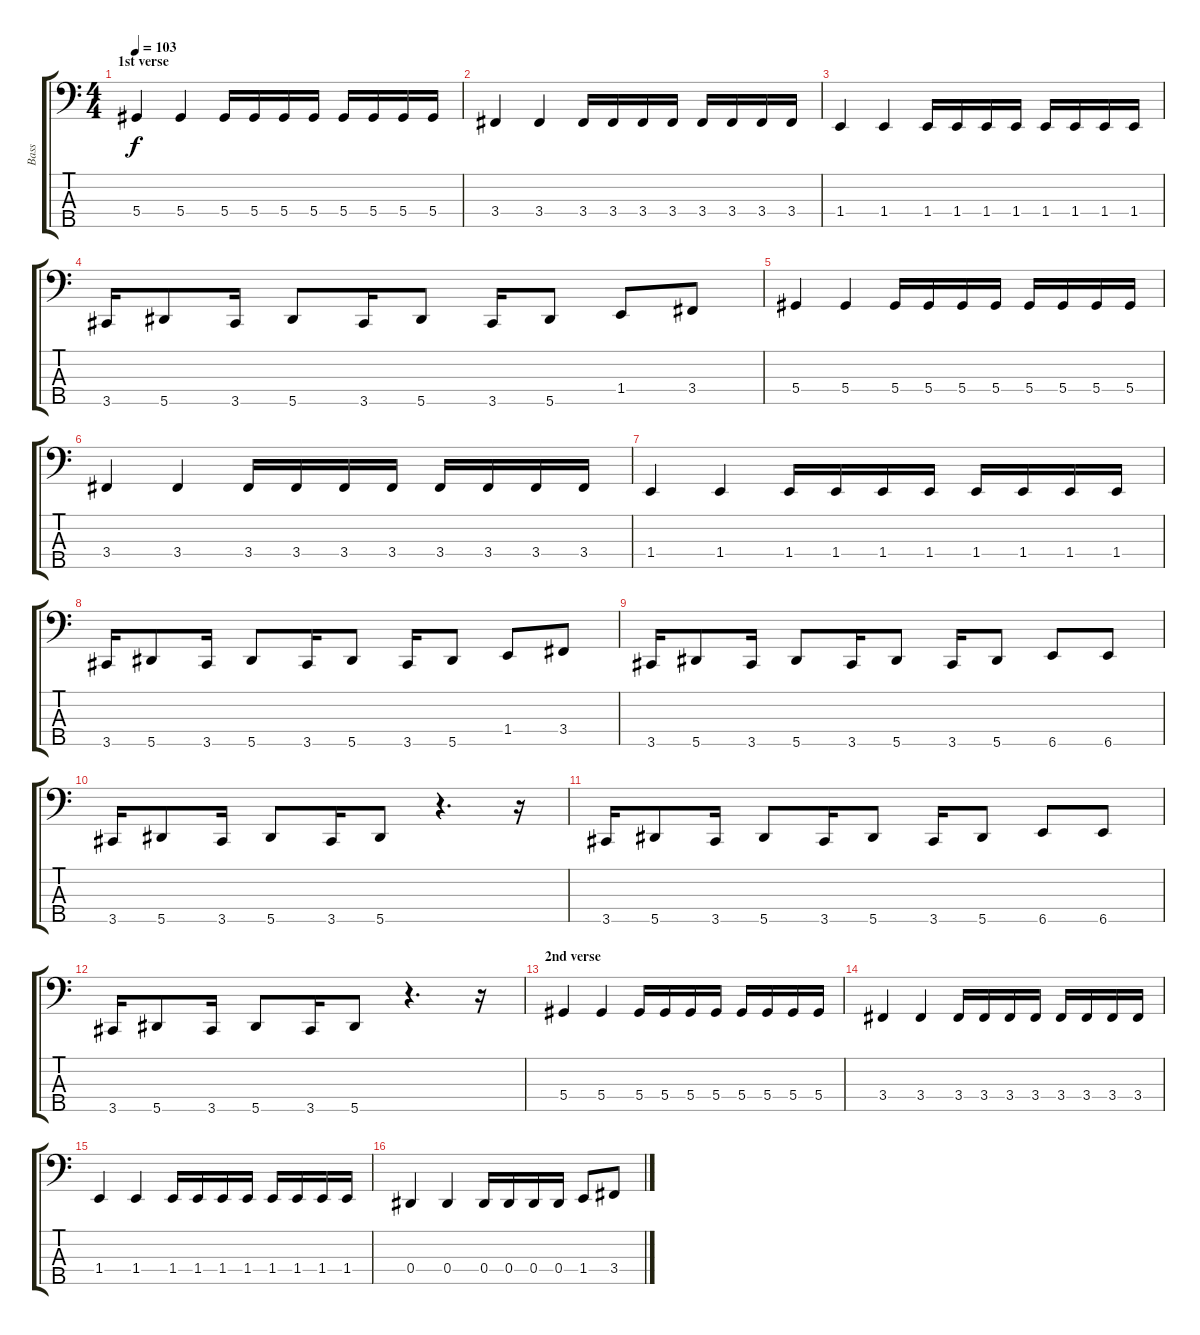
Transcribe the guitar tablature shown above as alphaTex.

\track ("Bass" "Bass") {instrument electricbasspick}
\staff {score tabs}
\tuning (Gb2 Db2 Ab1 Eb1 Bb0) {hide}
\ts (4 4)
\section ("" "1st verse")
\tempo 103
\clef f4
\ks c
5.4.4{dy f} 5.4.4 5.4.16 5.4.16 5.4.16 5.4.16 5.4.16 5.4.16 5.4.16 5.4.16 |
3.4.4 3.4.4 3.4.16 3.4.16 3.4.16 3.4.16 3.4.16 3.4.16 3.4.16 3.4.16 |
1.4.4 1.4.4 1.4.16 1.4.16 1.4.16 1.4.16 1.4.16 1.4.16 1.4.16 1.4.16 |
3.5.16 5.5.8 3.5.16 5.5.8 3.5.16 5.5.8 3.5.16 5.5.8 1.4.8 3.4.8 |
5.4.4 5.4.4 5.4.16 5.4.16 5.4.16 5.4.16 5.4.16 5.4.16 5.4.16 5.4.16 |
3.4.4 3.4.4 3.4.16 3.4.16 3.4.16 3.4.16 3.4.16 3.4.16 3.4.16 3.4.16 |
1.4.4 1.4.4 1.4.16 1.4.16 1.4.16 1.4.16 1.4.16 1.4.16 1.4.16 1.4.16 |
3.5.16 5.5.8 3.5.16 5.5.8 3.5.16 5.5.8 3.5.16 5.5.8 1.4.8 3.4.8 |
3.5.16 5.5.8 3.5.16 5.5.8 3.5.16 5.5.8 3.5.16 5.5.8 6.5.8 6.5.8 |
3.5.16 5.5.8 3.5.16 5.5.8 3.5.16 5.5.8 r.4{d} r.16 |
3.5.16 5.5.8 3.5.16 5.5.8 3.5.16 5.5.8 3.5.16 5.5.8 6.5.8 6.5.8 |
3.5.16 5.5.8 3.5.16 5.5.8 3.5.16 5.5.8 r.4{d} r.16 |
\section ("" "2nd verse")
5.4.4 5.4.4 5.4.16 5.4.16 5.4.16 5.4.16 5.4.16 5.4.16 5.4.16 5.4.16 |
3.4.4 3.4.4 3.4.16 3.4.16 3.4.16 3.4.16 3.4.16 3.4.16 3.4.16 3.4.16 |
1.4.4 1.4.4 1.4.16 1.4.16 1.4.16 1.4.16 1.4.16 1.4.16 1.4.16 1.4.16 |
0.4.4 0.4.4 0.4.16 0.4.16 0.4.16 0.4.16 1.4.8 3.4.8
